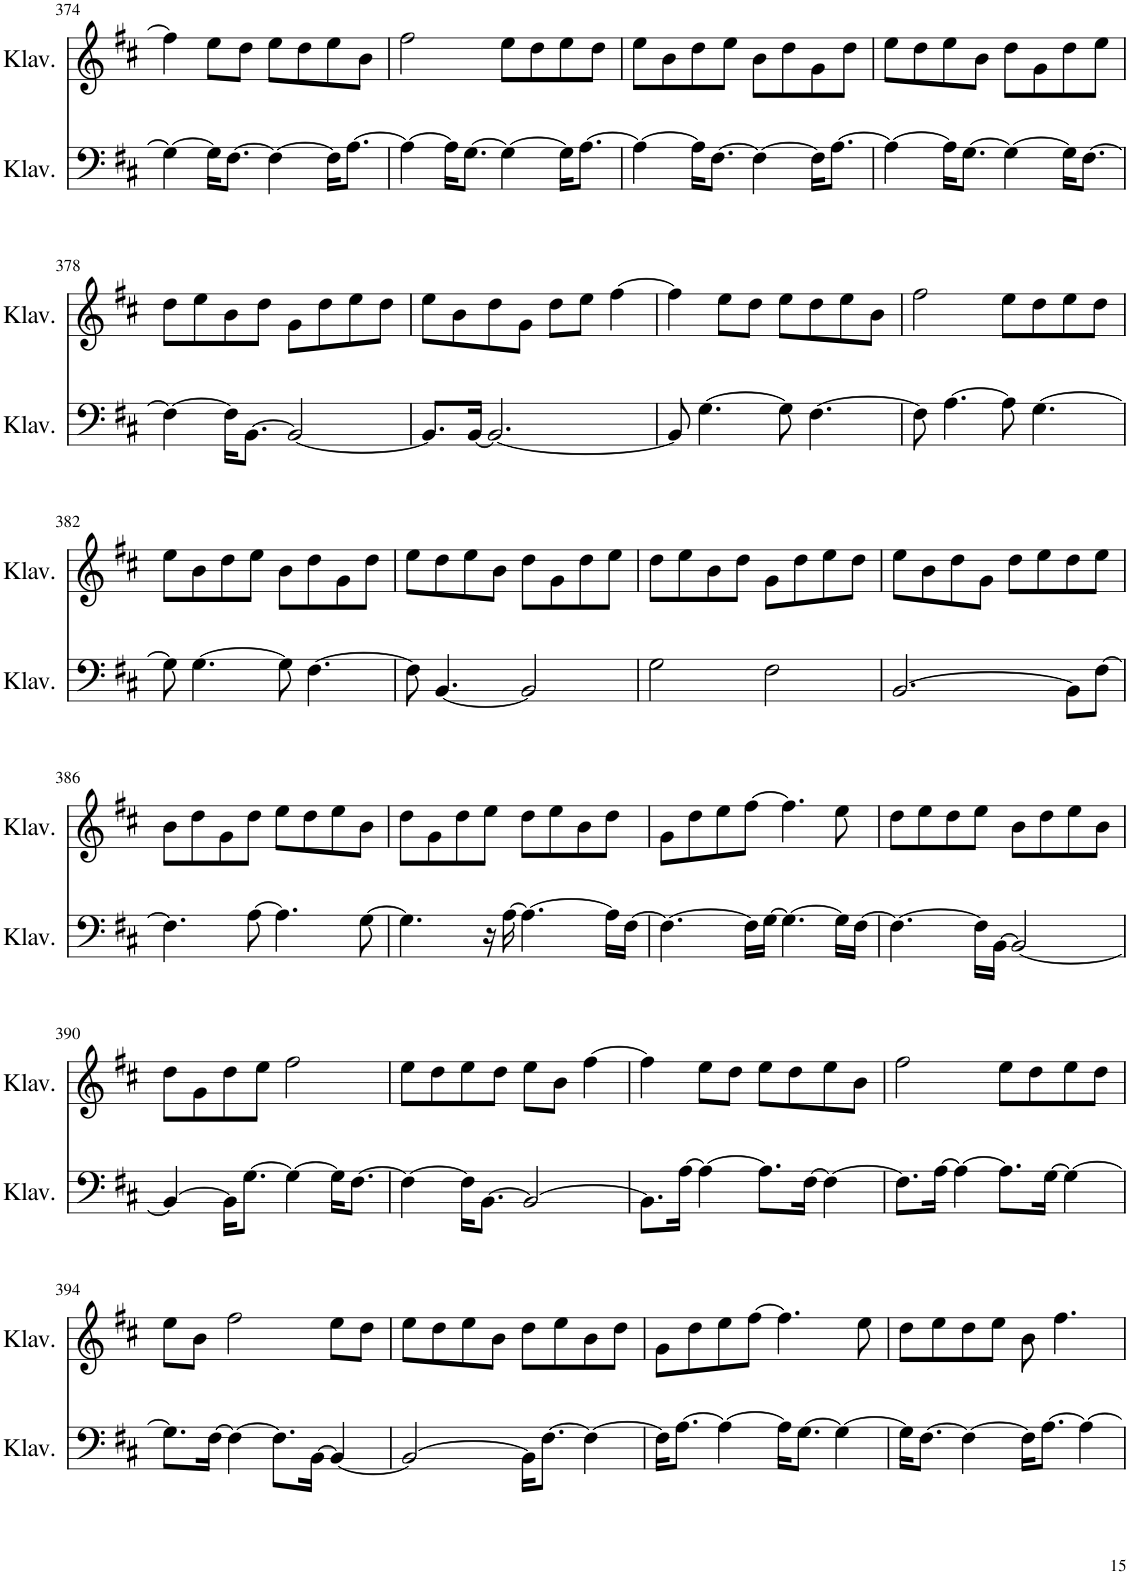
**kern	**kern
*part2	*part1
*staff2	*staff1
*I"Klavier	*I"Klavier
*I'Klav.	*I'Klav.
!!LO:PB:g=z
*clefF4	*clefG2
*k[f#c#]	*k[f#c#]
*M4/4	*M4/4
=374	=374
4G\_	4ff#\]
16G\KL]	8ee\L
[8.F#\J	.
.	8dd\J
4F#\_	8ee\L
.	8dd\
16F#\KL]	8ee\
[8.A\J	.
.	8b\J
=375	=375
4A\_	2ff#\
16A\KL]	.
[8.G\J	.
4G\_	8ee\L
.	8dd\
16G\KL]	8ee\
[8.A\J	.
.	8dd\J
=376	=376
4A\_	8ee\L
.	8b\
16A\KL]	8dd\
[8.F#\J	.
.	8ee\J
4F#\_	8b\L
.	8dd\
16F#\KL]	8g\
[8.A\J	.
.	8dd\J
=377	=377
4A\_	8ee\L
.	8dd\
16A\KL]	8ee\
[8.G\J	.
.	8b\J
4G\_	8dd\L
.	8g\
16G\KL]	8dd\
[8.F#\J	.
.	8ee\J
!!LO:LB:g=z
=378	=378
4F#\_	8dd\L
.	8ee\
16F#\KL]	8b\
[8.BB\J	.
.	8dd\J
2BB/_	8g\L
.	8dd\
.	8ee\
.	8dd\J
=379	=379
8.BB/L]	8ee\L
.	8b\
[16BB/Jk	.
2.BB/_	8dd\
.	8g\J
.	8dd\L
.	8ee\J
.	[4ff#\
=380	=380
8BB/]	4ff#\]
[4.G\	.
.	8ee\L
.	8dd\J
8G\]	8ee\L
[4.F#\	8dd\
.	8ee\
.	8b\J
=381	=381
8F#\]	2ff#\
[4.A\	.
8A\]	8ee\L
[4.G\	8dd\
.	8ee\
.	8dd\J
!!LO:LB:g=z
=382	=382
8G\]	8ee\L
[4.G\	8b\
.	8dd\
.	8ee\J
8G\]	8b\L
[4.F#\	8dd\
.	8g\
.	8dd\J
=383	=383
8F#\]	8ee\L
[4.BB/	8dd\
.	8ee\
.	8b\J
2BB/]	8dd\L
.	8g\
.	8dd\
.	8ee\J
=384	=384
2G\	8dd\L
.	8ee\
.	8b\
.	8dd\J
2F#\	8g\L
.	8dd\
.	8ee\
.	8dd\J
=385	=385
[2.BB/	8ee\L
.	8b\
.	8dd\
.	8g\J
.	8dd\L
.	8ee\
8BB\L]	8dd\
[8F#\J	8ee\J
!!LO:LB:g=z
=386	=386
4.F#\]	8b\L
.	8dd\
.	8g\
[8A\	8dd\J
4.A\]	8ee\L
.	8dd\
.	8ee\
[8G\	8b\J
=387	=387
4.G\]	8dd\L
.	8g\
.	8dd\
16r	8ee\J
[16A\	.
4.A\_	8dd\L
.	8ee\
.	8b\
16A\LL]	8dd\J
[16F#\JJ	.
=388	=388
4.F#\_	8g\L
.	8dd\
.	8ee\
16F#\LL]	[8ff#\J
[16G\JJ	.
4.G\_	4.ff#\]
16G\LL]	8ee\
[16F#\JJ	.
=389	=389
4.F#\_	8dd\L
.	8ee\
.	8dd\
16F#\LL]	8ee\J
[16BB\JJ	.
2BB/_	8b\L
.	8dd\
.	8ee\
.	8b\J
!!LO:LB:g=z
=390	=390
4BB/_	8dd\L
.	8g\
16BB\KL]	8dd\
[8.G\J	.
.	8ee\J
4G\_	2ff#\
16G\KL]	.
[8.F#\J	.
=391	=391
4F#\_	8ee\L
.	8dd\
16F#\KL]	8ee\
[8.BB\J	.
.	8dd\J
2BB/_	8ee\L
.	8b\J
.	[4ff#\
=392	=392
8.BB\L]	4ff#\]
[16A\Jk	.
4A\_	8ee\L
.	8dd\J
8.A\L]	8ee\L
.	8dd\
[16F#\Jk	.
4F#\_	8ee\
.	8b\J
=393	=393
8.F#\L]	2ff#\
[16A\Jk	.
4A\_	.
8.A\L]	8ee\L
.	8dd\
[16G\Jk	.
4G\_	8ee\
.	8dd\J
!!LO:LB:g=z
=394	=394
8.G\L]	8ee\L
.	8b\J
[16F#\Jk	.
4F#\_	2ff#\
8.F#\L]	.
[16BB\Jk	.
4BB/_	8ee\L
.	8dd\J
=395	=395
2BB/_	8ee\L
.	8dd\
.	8ee\
.	8b\J
16BB\KL]	8dd\L
[8.F#\J	.
.	8ee\
4F#\_	8b\
.	8dd\J
=396	=396
16F#\KL]	8g\L
[8.A\J	.
.	8dd\
4A\_	8ee\
.	[8ff#\J
16A\KL]	4.ff#\]
[8.G\J	.
4G\_	.
.	8ee\
=397	=397
16G\KL]	8dd\L
[8.F#\J	.
.	8ee\
4F#\_	8dd\
.	8ee\J
16F#\KL]	8b\
[8.A\J	.
.	4.ff#\
4A\_	.
=	=
*-	*-
